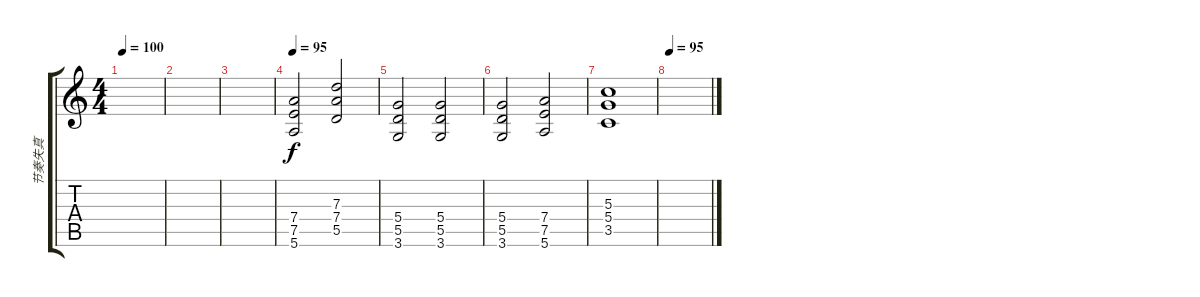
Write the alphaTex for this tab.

\track ("节奏失真" "节奏失真") {instrument distortionguitar}
\staff {score tabs}
\tuning (E4 B3 G3 D3 A2 E2) {hide}
\ts (4 4)
\tempo 100
\clef g2
\ks c
|
|
|
\tempo 95
(7.4 7.5 5.6).2 (7.3 7.4 5.5).2 |
(5.4 5.5 3.6).2 (5.4 5.5 3.6).2 |
(5.4 5.5 3.6).2 (7.4 7.5 5.6).2 |
(5.3 5.4 3.5).1 |
\tempo 95
